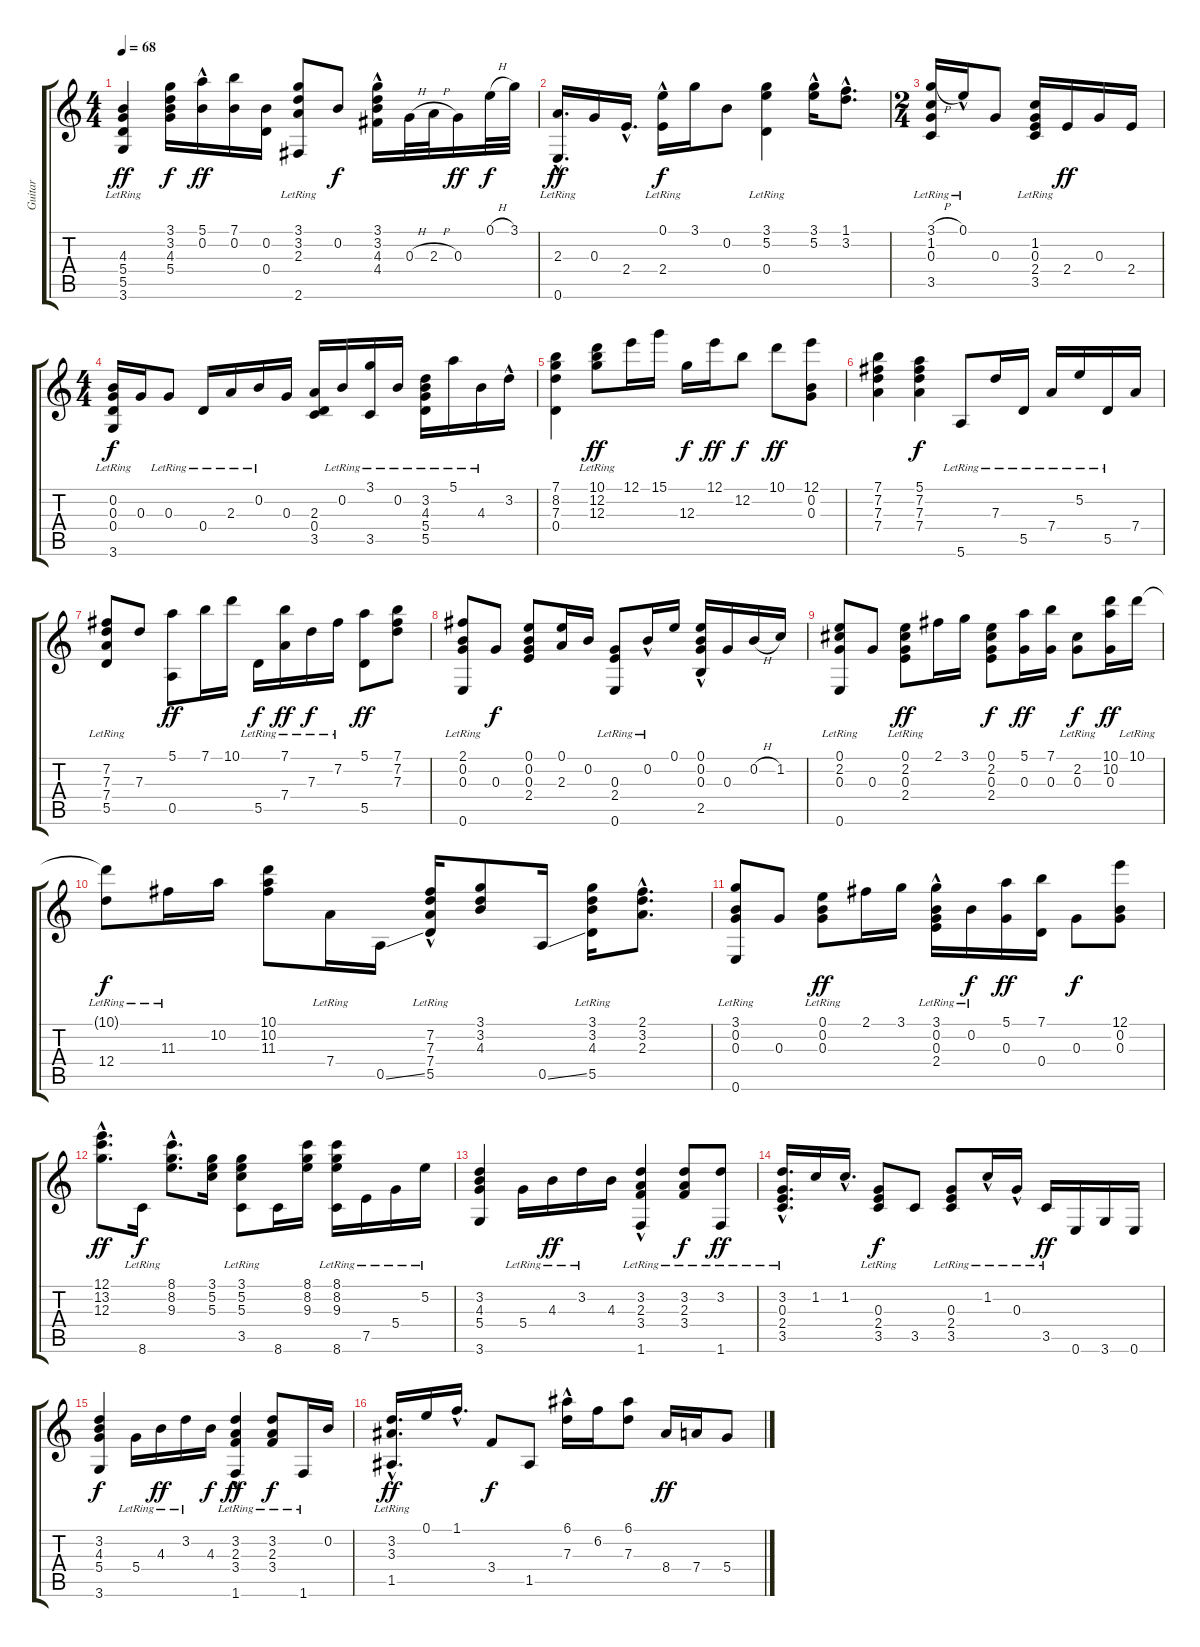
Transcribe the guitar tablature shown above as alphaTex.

\track ("Guitar" "Guitar") {instrument acousticguitarsteel}
\staff {score tabs}
\tuning (E4 B3 G3 D3 A2 E2) {hide}
\ts (4 4)
\tempo 68
\clef g2
\ks c
(4.3 5.4 5.5 3.6{lr}).4{dy ff} (3.1 3.2 4.3 5.4).16{dy f} (5.1{hac} 0.2).16{dy ff} (7.1 0.2).16 (0.2 0.4).16 (3.1{lr} 3.2 2.3{lr} 2.6{lr}).8 0.2.8{dy f} (3.1 3.2{hac} 4.3 4.4).16 0.3{h}.32 2.3{h}.32 0.3.16{dy ff} 0.1{h}.32{dy f} 3.1.32 |
(2.3{hac} 0.6{hac lr}).16{d dy ff} 0.3.16 2.4{hac}.16{d} (0.1 2.4{hac lr}).16{dy f} 3.1.16 0.2.8 (3.1 5.2 0.4{lr}).4 (3.1{hac} 5.2).16 (1.1{hac} 3.2{hac}).8{d} |
\ts (2 4)
(3.1{h} 1.2 0.3 3.5{lr}).16 0.1{hac lr}.16 0.3.8 (1.2 0.3 2.4 3.5{lr}).16 2.4.16{dy ff} 0.3.16 2.4.16 |
\ts (4 4)
(0.2{lr} 0.3 0.4{lr} 3.6{lr}).16{dy f} 0.3.16 0.3{lr}.8 0.4{lr}.16 2.3{lr}.16 0.2{lr}.16 0.3.16 (2.3 0.4 3.5).16 0.2{lr}.16 (3.1{lr} 3.5).16 0.2{lr}.16 (3.2{lr} 4.3 5.4{lr} 5.5{lr}).16 5.1{lr}.16 4.3{lr}.16 3.2{hac}.16 |
(7.1 8.2 7.3 0.4).4 (10.1 12.2{lr} 12.3{lr}).8{dy ff} 12.1.16 15.1.16 12.3.16{dy f} 12.1.16{dy ff} 12.2.8{dy f} 10.1.8{dy ff} (12.1 0.2 0.3).8 |
(7.1 7.2 7.3 7.4).4 (5.1 7.2 7.3 7.4).4{dy f} 5.6{lr}.8 7.3{lr}.16 5.5{lr}.16 7.4{lr}.16 5.2{lr}.16 5.5{lr}.16 7.4.16 |
(7.2{lr} 7.3 7.4{lr} 5.5{lr}).8 7.3.8 (5.1 0.5).8{dy ff} 7.1.16 10.1.16 5.5{lr}.16{dy f} (7.1 7.4{lr}).16{dy ff} 7.3{lr}.16{dy f} 7.2{lr}.16 (5.1 5.5).8{dy ff} (7.1 7.2 7.3).8 |
(2.1{lr} 0.2 0.3 0.6{lr}).8 0.3.8{dy f} (0.1 0.2 0.3 2.4).8 (0.1 2.3).16 0.2.16 (0.3 2.4 0.6{lr}).8 0.2{hac lr}.16 0.1.16 (0.1{hac} 0.2 0.3 2.5).16 0.3.16 0.2{h}.16 1.2.16 |
(0.1{lr} 2.2{lr} 0.3 0.6{lr}).8 0.3.8 (0.1 2.2{lr} 0.3{lr} 2.4{lr}).8{dy ff} 2.1.16 3.1.16 (0.1 2.2 0.3 2.4).8{dy f} (5.1 0.3).16{dy ff} (7.1 0.3).16 (2.2{lr} 0.3).8{dy f} (10.1 10.2 0.3).16{dy ff} 10.1{lr}.16 |
(10.1{t} 12.4{lr}).8{dy f} 11.3{lr}.16 10.2.16 (10.1 10.2 11.3).8 7.4{lr}.16 0.5{ss}.16 (7.2 7.3 7.4{hac} 5.5{lr}).16 (3.1 3.2 4.3).8 0.5{ss}.16 (3.1 3.2 4.3 5.5{lr}).16 (2.1{hac} 3.2{hac} 2.3{hac}).8{d} |
(3.1{lr} 0.2{lr} 0.3 0.6{lr}).8 0.3.8 (0.1 0.2{lr} 0.3{lr}).8{dy ff} 2.1.16 3.1.16 (3.1{hac lr} 0.2{hac} 0.3 2.4{lr}).16 0.2{lr}.16{dy f} (5.1 0.3).16{dy ff} (7.1 0.4).16 0.3.8{dy f} (12.1 0.2 0.3).8 |
(12.1{hac} 13.2{hac} 12.3{hac}).8{d dy ff} 8.6{lr}.16{dy f} (8.1{hac} 8.2{hac} 9.3{hac}).8{d} (3.1 5.2 5.3).16 (3.1 5.2 5.3 3.5{lr}).8 8.6.16 (8.1 8.2 9.3).16 (8.1 8.2 9.3 8.6{lr}).16 7.5{lr}.16 5.4{lr}.16 5.2{lr}.16 |
(3.2 4.3 5.4 3.6).4 5.4{lr}.16 4.3{lr}.16{dy ff} 3.2{lr}.16 4.3.16 (3.2{hac} 2.3 3.4 1.6{lr}).4 (3.2{lr} 2.3{lr} 3.4{lr}).8{dy f} (3.2 1.6{lr}).8{dy ff} |
(3.2{hac} 0.3{hac lr} 2.4{hac lr} 3.5{hac lr}).16{d} 1.2.16 1.2{hac}.16{d} (0.3 2.4 3.5{lr}).8{dy f} 3.5.8 (0.3 2.4 3.5{lr}).8 1.2{hac lr}.16 0.3{hac lr}.16 3.5{lr}.16{dy ff} 0.6.16 3.6.16 0.6.16 |
(3.2 4.3 5.4 3.6).4{dy f} 5.4{lr}.16 4.3{lr}.16{dy ff} 3.2{lr}.16 4.3.16{dy f} (3.2{hac} 2.3{hac} 3.4{hac} 1.6{lr}).4{dy ff} (3.2{lr} 2.3{lr} 3.4{lr}).8{dy f} 1.6{lr}.16 0.2.16 |
(3.2{hac lr} 3.3{hac lr} 1.5{hac lr}).16{d dy ff} 0.1.16 1.1{hac}.16{d} 3.4.8{dy f} 1.5.8 (6.1{hac} 7.3).16 6.2.16 (6.1 7.3).8 8.4.16{dy ff} 7.4.16 5.4.8
